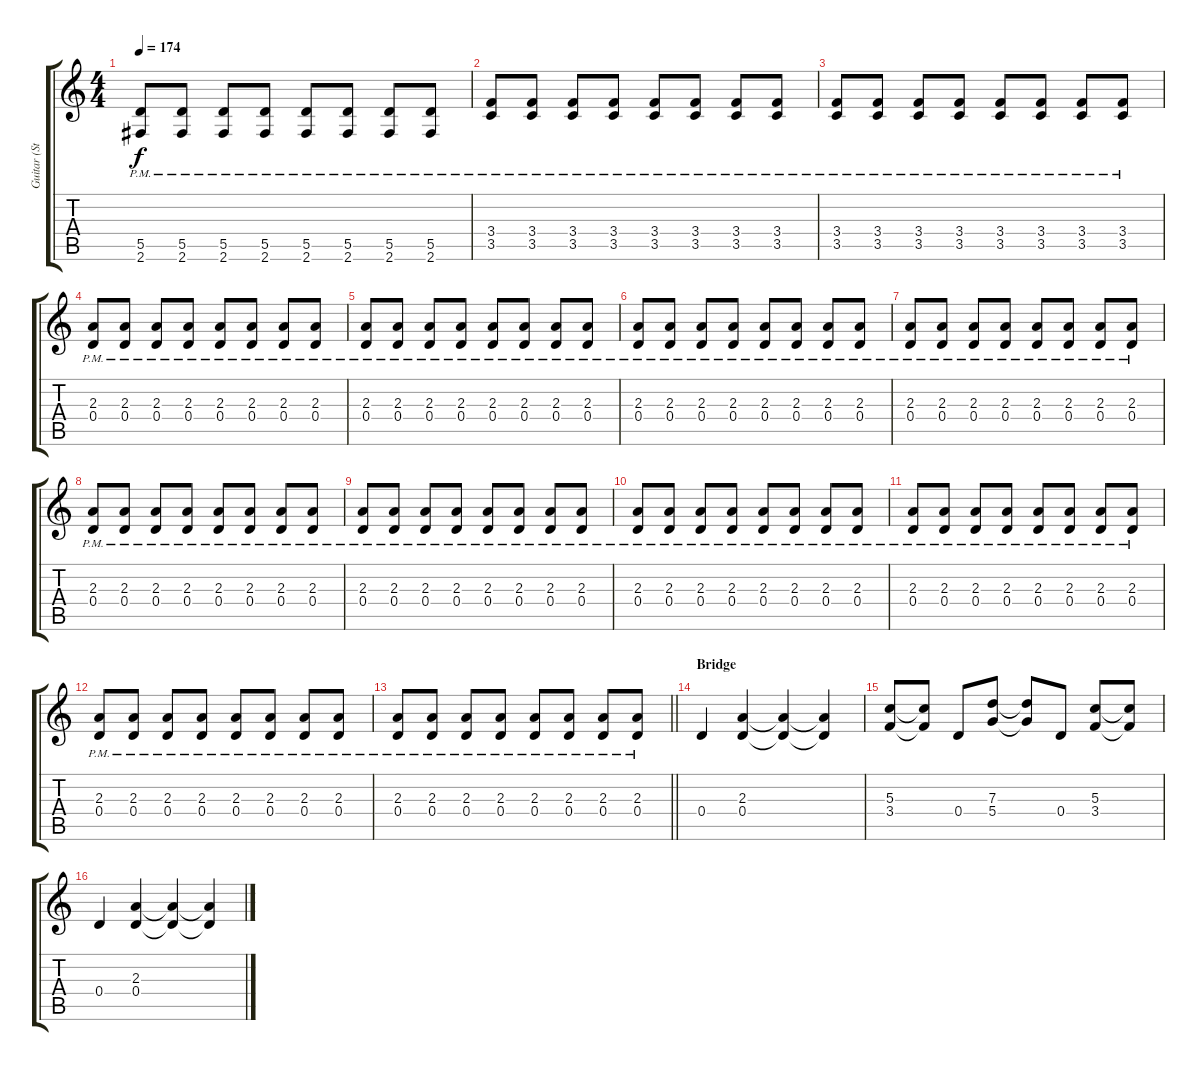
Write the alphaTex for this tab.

\track ("Guitar (Steve Morse)" "Guitar (St") {instrument overdrivenguitar}
\staff {score tabs}
\tuning (E4 B3 G3 D3 A2 E2) {hide}
\ts (4 4)
\tempo 174
\clef g2
\ks c
(5.5{pm} 2.6{pm}).8{dy f} (5.5{pm} 2.6{pm}).8 (5.5{pm} 2.6{pm}).8 (5.5{pm} 2.6{pm}).8 (5.5{pm} 2.6{pm}).8 (5.5{pm} 2.6{pm}).8 (5.5{pm} 2.6{pm}).8 (5.5{pm} 2.6{pm}).8 |
(3.4{pm} 3.5{pm}).8 (3.4{pm} 3.5{pm}).8 (3.4{pm} 3.5{pm}).8 (3.4{pm} 3.5{pm}).8 (3.4{pm} 3.5{pm}).8 (3.4{pm} 3.5{pm}).8 (3.4{pm} 3.5{pm}).8 (3.4{pm} 3.5{pm}).8 |
(3.4{pm} 3.5{pm}).8 (3.4{pm} 3.5{pm}).8 (3.4{pm} 3.5{pm}).8 (3.4{pm} 3.5{pm}).8 (3.4{pm} 3.5{pm}).8 (3.4{pm} 3.5{pm}).8 (3.4{pm} 3.5{pm}).8 (3.4{pm} 3.5{pm}).8 |
(2.3{pm} 0.4{pm}).8 (2.3{pm} 0.4{pm}).8 (2.3{pm} 0.4{pm}).8 (2.3{pm} 0.4{pm}).8 (2.3{pm} 0.4{pm}).8 (2.3{pm} 0.4{pm}).8 (2.3{pm} 0.4{pm}).8 (2.3{pm} 0.4{pm}).8 |
(2.3{pm} 0.4{pm}).8 (2.3{pm} 0.4{pm}).8 (2.3{pm} 0.4{pm}).8 (2.3{pm} 0.4{pm}).8 (2.3{pm} 0.4{pm}).8 (2.3{pm} 0.4{pm}).8 (2.3{pm} 0.4{pm}).8 (2.3{pm} 0.4{pm}).8 |
(2.3{pm} 0.4{pm}).8 (2.3{pm} 0.4{pm}).8 (2.3{pm} 0.4{pm}).8 (2.3{pm} 0.4{pm}).8 (2.3{pm} 0.4{pm}).8 (2.3{pm} 0.4{pm}).8 (2.3{pm} 0.4{pm}).8 (2.3{pm} 0.4{pm}).8 |
(2.3{pm} 0.4{pm}).8 (2.3{pm} 0.4{pm}).8 (2.3{pm} 0.4{pm}).8 (2.3{pm} 0.4{pm}).8 (2.3{pm} 0.4{pm}).8 (2.3{pm} 0.4{pm}).8 (2.3{pm} 0.4{pm}).8 (2.3{pm} 0.4{pm}).8 |
(2.3{pm} 0.4{pm}).8 (2.3{pm} 0.4{pm}).8 (2.3{pm} 0.4{pm}).8 (2.3{pm} 0.4{pm}).8 (2.3{pm} 0.4{pm}).8 (2.3{pm} 0.4{pm}).8 (2.3{pm} 0.4{pm}).8 (2.3{pm} 0.4{pm}).8 |
(2.3{pm} 0.4{pm}).8 (2.3{pm} 0.4{pm}).8 (2.3{pm} 0.4{pm}).8 (2.3{pm} 0.4{pm}).8 (2.3{pm} 0.4{pm}).8 (2.3{pm} 0.4{pm}).8 (2.3{pm} 0.4{pm}).8 (2.3{pm} 0.4{pm}).8 |
(2.3{pm} 0.4{pm}).8 (2.3{pm} 0.4{pm}).8 (2.3{pm} 0.4{pm}).8 (2.3{pm} 0.4{pm}).8 (2.3{pm} 0.4{pm}).8 (2.3{pm} 0.4{pm}).8 (2.3{pm} 0.4{pm}).8 (2.3{pm} 0.4{pm}).8 |
(2.3{pm} 0.4{pm}).8 (2.3{pm} 0.4{pm}).8 (2.3{pm} 0.4{pm}).8 (2.3{pm} 0.4{pm}).8 (2.3{pm} 0.4{pm}).8 (2.3{pm} 0.4{pm}).8 (2.3{pm} 0.4{pm}).8 (2.3{pm} 0.4{pm}).8 |
(2.3{pm} 0.4{pm}).8 (2.3{pm} 0.4{pm}).8 (2.3{pm} 0.4{pm}).8 (2.3{pm} 0.4{pm}).8 (2.3{pm} 0.4{pm}).8 (2.3{pm} 0.4{pm}).8 (2.3{pm} 0.4{pm}).8 (2.3{pm} 0.4{pm}).8 |
\barLineRight lightlight
(2.3{pm} 0.4{pm}).8 (2.3{pm} 0.4{pm}).8 (2.3{pm} 0.4{pm}).8 (2.3{pm} 0.4{pm}).8 (2.3{pm} 0.4{pm}).8 (2.3{pm} 0.4{pm}).8 (2.3{pm} 0.4{pm}).8 (2.3{pm} 0.4{pm}).8 |
\section ("" "Bridge")
0.4.4{volume 16} (2.3 0.4).4 (2.3{t} 0.4{t}).4 (2.3{t} 0.4{t}).4 |
(5.3 3.4).8 (5.3{t} 3.4{t}).8 0.4.8 (7.3 5.4).8 (7.3{t} 5.4{t}).8 0.4.8 (5.3 3.4).8 (5.3{t} 3.4{t}).8 |
0.4.4 (2.3 0.4).4 (2.3{t} 0.4{t}).4 (2.3{t} 0.4{t}).4
